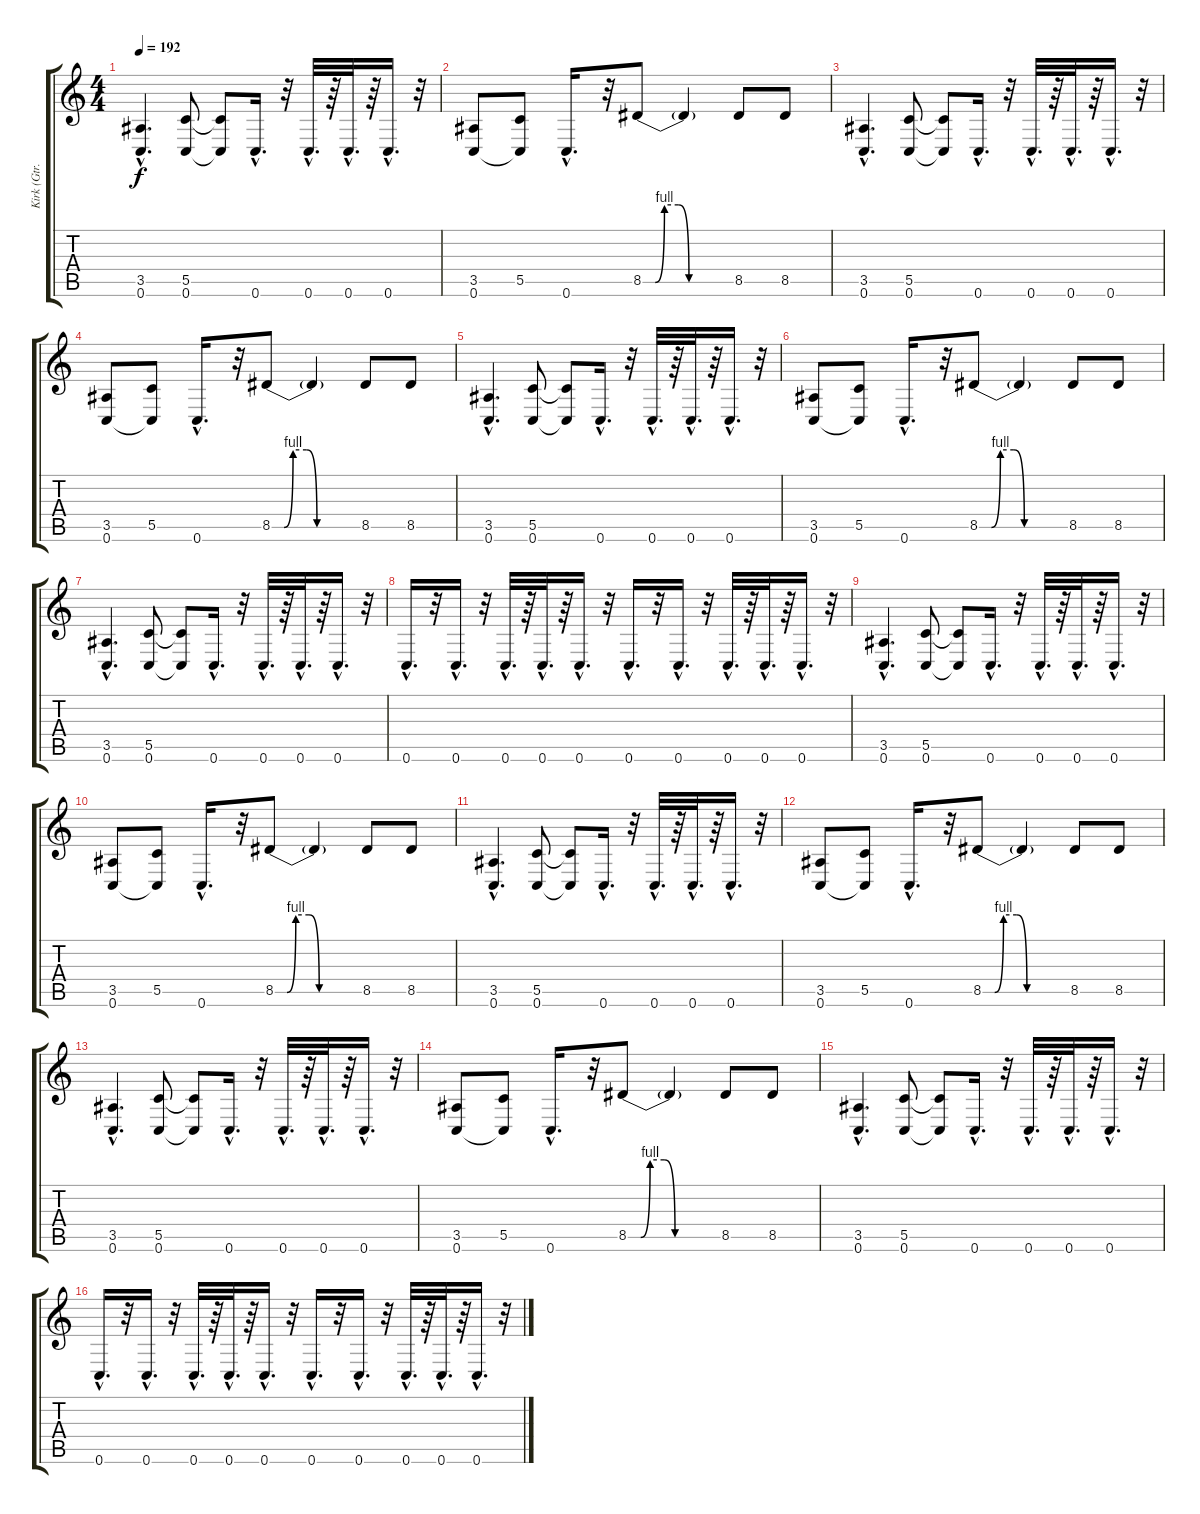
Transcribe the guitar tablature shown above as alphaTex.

\track ("Kirk (Gtr. 2)" "Kirk (Gtr.") {instrument distortionguitar}
\staff {score tabs}
\tuning (D4 A3 F3 C3 G2 C2) {hide}
\ts (4 4)
\tempo 192
\clef g2
\ks c
(3.5{hac} 0.6{hac}).4{d dy f} (5.5 0.6).8 (5.5{t} 0.6{t}).8 0.6{hac}.16{d} r.32 0.6{hac}.32{d} r.64 0.6{hac}.32{d} r.64 0.6{hac}.16{d} r.32 |
(3.5 0.6).8 (5.5 0.6{t}).8 0.6{hac}.16{d} r.32 8.5{be (custom 0 0 8 0 14 4 23 4 30 0 60 0)}.8 8.5{t}.4 8.5.8 8.5.8 |
(3.5{hac} 0.6{hac}).4{d} (5.5 0.6).8 (5.5{t} 0.6{t}).8 0.6{hac}.16{d} r.32 0.6{hac}.32{d} r.64 0.6{hac}.32{d} r.64 0.6{hac}.16{d} r.32 |
(3.5 0.6).8 (5.5 0.6{t}).8 0.6{hac}.16{d} r.32 8.5{be (custom 0 0 8 0 14 4 23 4 30 0 60 0)}.8 8.5{t}.4 8.5.8 8.5.8 |
(3.5{hac} 0.6{hac}).4{d} (5.5 0.6).8 (5.5{t} 0.6{t}).8 0.6{hac}.16{d} r.32 0.6{hac}.32{d} r.64 0.6{hac}.32{d} r.64 0.6{hac}.16{d} r.32 |
(3.5 0.6).8 (5.5 0.6{t}).8 0.6{hac}.16{d} r.32 8.5{be (custom 0 0 8 0 14 4 23 4 30 0 60 0)}.8 8.5{t}.4 8.5.8 8.5.8 |
(3.5{hac} 0.6{hac}).4{d} (5.5 0.6).8 (5.5{t} 0.6{t}).8 0.6{hac}.16{d} r.32 0.6{hac}.32{d} r.64 0.6{hac}.32{d} r.64 0.6{hac}.16{d} r.32 |
0.6{hac}.16{d} r.32 0.6{hac}.16{d} r.32 0.6{hac}.32{d} r.64 0.6{hac}.32{d} r.64 0.6{hac}.16{d} r.32 0.6{hac}.16{d} r.32 0.6{hac}.16{d} r.32 0.6{hac}.32{d} r.64 0.6{hac}.32{d} r.64 0.6{hac}.16{d} r.32 |
(3.5{hac} 0.6{hac}).4{d} (5.5 0.6).8 (5.5{t} 0.6{t}).8 0.6{hac}.16{d} r.32 0.6{hac}.32{d} r.64 0.6{hac}.32{d} r.64 0.6{hac}.16{d} r.32 |
(3.5 0.6).8 (5.5 0.6{t}).8 0.6{hac}.16{d} r.32 8.5{be (custom 0 0 8 0 14 4 23 4 30 0 60 0)}.8 8.5{t}.4 8.5.8 8.5.8 |
(3.5{hac} 0.6{hac}).4{d} (5.5 0.6).8 (5.5{t} 0.6{t}).8 0.6{hac}.16{d} r.32 0.6{hac}.32{d} r.64 0.6{hac}.32{d} r.64 0.6{hac}.16{d} r.32 |
(3.5 0.6).8 (5.5 0.6{t}).8 0.6{hac}.16{d} r.32 8.5{be (custom 0 0 8 0 14 4 23 4 30 0 60 0)}.8 8.5{t}.4 8.5.8 8.5.8 |
(3.5{hac} 0.6{hac}).4{d} (5.5 0.6).8 (5.5{t} 0.6{t}).8 0.6{hac}.16{d} r.32 0.6{hac}.32{d} r.64 0.6{hac}.32{d} r.64 0.6{hac}.16{d} r.32 |
(3.5 0.6).8 (5.5 0.6{t}).8 0.6{hac}.16{d} r.32 8.5{be (custom 0 0 8 0 14 4 23 4 30 0 60 0)}.8 8.5{t}.4 8.5.8 8.5.8 |
(3.5{hac} 0.6{hac}).4{d} (5.5 0.6).8 (5.5{t} 0.6{t}).8 0.6{hac}.16{d} r.32 0.6{hac}.32{d} r.64 0.6{hac}.32{d} r.64 0.6{hac}.16{d} r.32 |
0.6{hac}.16{d} r.32 0.6{hac}.16{d} r.32 0.6{hac}.32{d} r.64 0.6{hac}.32{d} r.64 0.6{hac}.16{d} r.32 0.6{hac}.16{d} r.32 0.6{hac}.16{d} r.32 0.6{hac}.32{d} r.64 0.6{hac}.32{d} r.64 0.6{hac}.16{d} r.32
